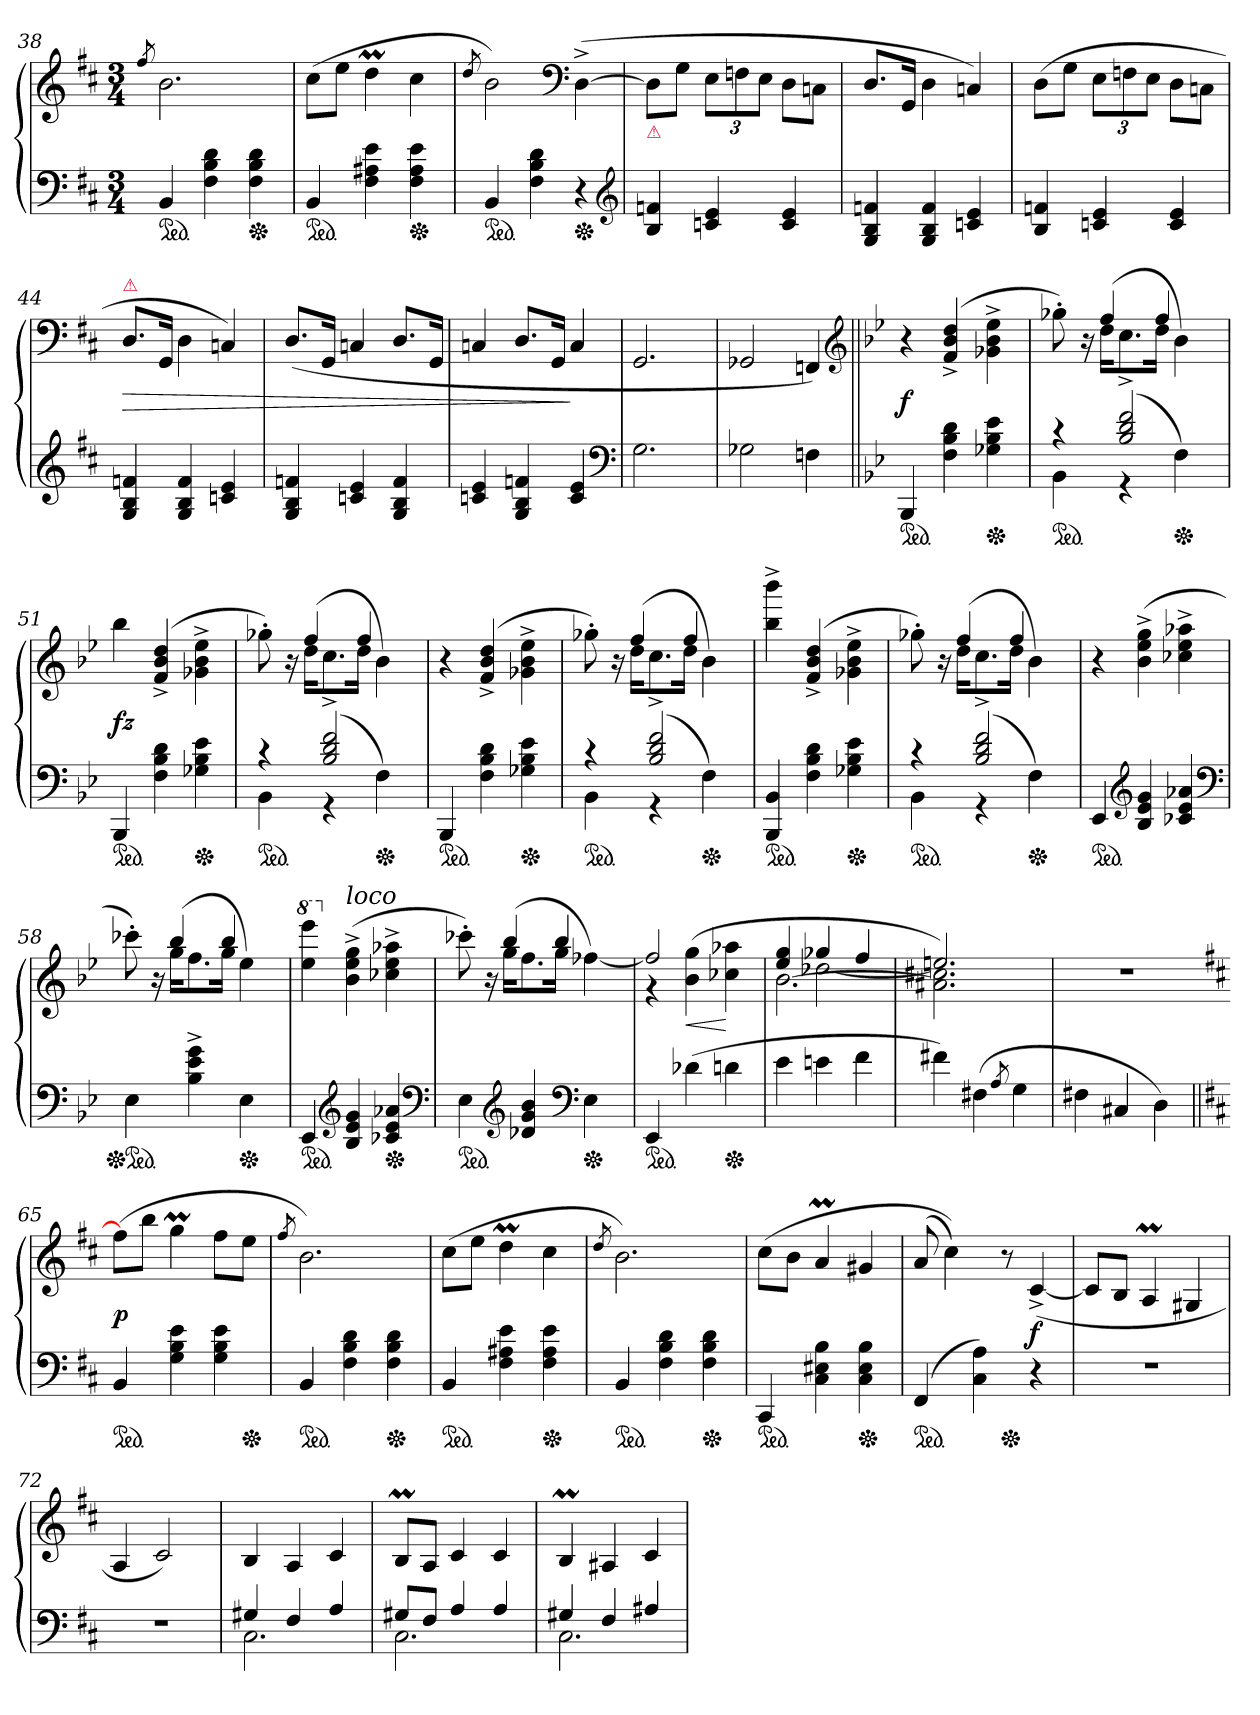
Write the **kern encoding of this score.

**kern	**kern	**dynam
*part1	*part1	*part1
*staff2	*staff1	*staff1/2
*clefF4	*clefG2	*
*k[f#c#]	*k[f#c#]	*
*b:	*b:	*
*M3/4	*M3/4	*
=38	=38	=38
.	8qff#/	.
*ped	*	*
4BB	2.b	.
4F# 4B 4d	.	.
*Xped	*	*
4F# 4B 4d	.	.
=39	=39	=39
*ped	*	*
4BB	(8cc#L	.
.	8eeJ	.
4F# 4A#X 4e	4ddM	.
*Xped	*	*
4F# 4A# 4e	4cc#	.
=40	=40	=40
.	8qdd/	.
*ped	*	*
4BB	2b)	.
4F# 4B 4d	.	.
*	*clefF4	*
*Xped	*	*
4r	([4D^<	.
*clefG2	*	*
=41	=41	=41
!	!LO:TX:b:i:color=crimson:t=⚠	!
4B 4fn	8DL]	.
.	8GJ	.
4cn 4e	12EL	.
.	12Fn	.
.	12EJ	.
4c 4e	8D\L	.
.	8Cn\J	.
=42	=42	=42
4G 4B 4fn	8.DL	.
.	16GGJk	.
4G 4B 4f	4D	.
4cn 4e	4Cn)	.
=43	=43	=43
4B 4fn	(8DL	.
.	8GJ	.
4cn 4e	12EL	.
.	12Fn	.
.	12EJ	.
4c 4e	8D\L	.
.	8Cn\J	.
=44	=44	=44
!	!LO:TX:a:color=crimson:t=⚠	!
!	!	!LO:HP:b
4G 4B 4fn	8.DL	>
.	16GGJk	.
4G 4B 4f	4D	.
4cn 4e	4Cn)	.
=45	=45	=45
4G 4B 4fn	(<8.DL	.
.	16GGJk	.
4cn 4e	4Cn	.
4G 4B 4f	8.DL	.
.	16GGJk	.
=46	=46	=46
4cn 4e	4Cn	.
4G 4B 4fn	8.DL	.
.	16GGJk	.
4c 4e	4C	]
*clefF4	*	*
=47	=47	=47
2.G	2.GG	.
=48	=48	=48
2G-X	2GG-X	.
4Fn	4FFn)	.
*	*clefG2	*
=49||	=49||	=49||
*k[b-e-]	*k[b-e-]	*
*ped	*	*
4BBB-	4r	f
4F 4B- 4d	(>4f^</ 4b-^</ 4dd^</	.
*Xped	*	*
4G-X 4B- 4e-	4g-X^< 4b-^< 4ee-^<	.
=50	=50	=50
*^	*^	*
*ped	*	*	*	*
4r	4BB-\	8gg-X')	8ryy	.
.	.	16ryy	16r	.
.	.	(4ff	16ddKL	.
(2B-^ 2d^ 2f^	4r	.	8.cc	.
.	.	4ff	16ddJk	.
*Xped	*	*	*	*
.	4F)	.	4b-)	.
.	.	16ryy	.	.
*v	*v	*	*	*
*	*v	*v	*
=51	=51	=51
*ped	*	*
4BBB-	4bb-	fz
4F 4B- 4d	(>4f^/ 4b-^/ 4dd^/	.
*Xped	*	*
4G-X 4B- 4e-	4g-X^< 4b-^< 4ee-^<	.
=52	=52	=52
*^	*^	*
*ped	*	*	*	*
4r	4BB-\	8gg-X')	8ryy	.
.	.	16ryy	16r	.
.	.	(4ff	16ddKL	.
(2B-^ 2d^ 2f^	4r	.	8.cc	.
.	.	4ff	16ddJk	.
*Xped	*	*	*	*
.	4F)	.	4b-)	.
.	.	16ryy	.	.
*v	*v	*	*	*
*	*v	*v	*
=53	=53	=53
*ped	*	*
4BBB-	4r	.
4F 4B- 4d	(4f^</ 4b-^</ 4dd^</	.
*Xped	*	*
4G-X 4B- 4e-	4g-X^< 4b-^< 4ee-^<	.
=54	=54	=54
*^	*^	*
*ped	*	*	*	*
4r	4BB-	8gg-X')	8ryy	.
.	.	16ryy	16r	.
.	.	(4ff	16ddKL	.
(2B-^ 2d^ 2f^	4r	.	8.cc	.
.	.	4ff	16ddJk	.
*Xped	*	*	*	*
.	4F)	.	4b-)	.
.	.	16ryy	.	.
*v	*v	*	*	*
*	*v	*v	*
=55	=55	=55
*ped	*	*
4BBB- 4BB-	4bb-^< 4bbb-^<	.
4F 4B- 4d	(>4f^< 4b-^< 4dd^<	.
*Xped	*	*
4G-X 4B- 4e-	4g-X^< 4b-^< 4ee-^<	.
=56	=56	=56
*^	*^	*
*ped	*	*	*	*
4r	4BB-	8gg-X')	8ryy	.
.	.	16ryy	16r	.
.	.	(4ff	16ddKL	.
(2B-^ 2d^ 2f^	4r	.	8.cc	.
.	.	4ff	16ddJk	.
*Xped	*	*	*	*
.	4F)	.	4b-)	.
.	.	16ryy	.	.
*v	*v	*	*	*
*	*v	*v	*
=57	=57	=57
*ped	*	*
4EE-	4r	.
*clefG2	*	*
4B- 4e- 4g	(4b-^< 4ee-^< 4gg^<	.
4c-X 4e- 4a-X	4cc-X^< 4ee-^< 4aa-X^<	.
*clefF4	*	*
=58	=58	=58
*	*^	*
*Xped	*	*	*
*ped	*	*	*
4E-	8ccc-X')	8ryy	.
.	16ryy	16r	.
.	(4bb-	16ggKL	.
4B-^ 4e-^ 4g^	.	8.ff	.
.	4bb-	16ggJk	.
*Xped	*	*	*
4E-	.	4ee-)	.
.	16ryy	.	.
*	*v	*v	*
=59	=59	=59
*	*8va	*
*ped	*	*
4EE-	4eee- 4eeee-	.
*clefG2	*	*
*	*X8va	*
!	!LO:TX:a:i:t=loco	!
4B- 4e- 4g	(4b-^< 4ee-^< 4gg^<	.
*Xped	*	*
4c-X 4e- 4a-X	4cc-X^< 4ee-^< 4aa-X^<	.
*clefF4	*	*
=60	=60	=60
*	*^	*
*ped	*	*	*
4E-	8ccc-X')	8ryy	.
.	16ryy	16r	.
.	(4bb-	16ggKL	.
*clefG2	*	*	*
4d-X 4g 4b-	.	8.ff	.
.	4bb-	16ggJk	.
*clefF4	*	*	*
*Xped	*	*	*
4E-	.	[4ff-X)	.
.	16ryy	.	.
=61	=61	=61	=61
*ped	*	*	*
4EE-	2ff-]	4r	.
(4d-X	.	(>4b- 4gg	<
*Xped	*	*	*
4dn	4ryy	4cc-X 4aa-X	[
=62	=62	=62	=62
*	*	*^	*
4e-	4ryy	4ee-/ 4gg/	[2.b-\	.
4en	4gg-X	[2dd-X	.	.
4f	4ff	.	.	.
*	*	*v	*v	*
=63	=63	=63	=63
4f#X)	2.een)	2.a#X] 2.cc#X]	.
(4F#X	.	.	.
8qA/	.	.	.
4G	.	.	.
*	*v	*v	*
=64	=64	=64
4F#X	2.r	.
4C#X	.	.
4D)	.	.
=65||	=65	=65
*k[f#c#]	*k[f#c#]	*
*ped	*	*
4BB	(8ff#L]	p
.	8bbJ	.
4G 4B 4e	4ggM	.
4G 4B 4e	8ff#L	.
*Xped	*	*
.	8eeJ	.
=66	=66	=66
.	8qff#/	.
*ped	*	*
4BB	2.b)	.
4F# 4B 4d	.	.
*Xped	*	*
4F# 4B 4d	.	.
=67	=67	=67
*ped	*	*
4BB	(8cc#L	.
.	8eeJ	.
4F# 4A#X 4e	4ddM	.
*Xped	*	*
4F# 4A# 4e	4cc#	.
=68	=68	=68
.	8qdd/	.
*ped	*	*
4BB	2.b)	.
4F# 4B 4d	.	.
*Xped	*	*
4F# 4B 4d	.	.
=69	=69	=69
*ped	*	*
4CC#	(8cc#L	.
.	8bJ	.
4C# 4E#X 4B	4aM	.
*Xped	*	*
4C# 4E# 4B	4g#X	.
=70	=70	=70
*ped	*	*
(4FF#	(8a	.
.	4cc#))	.
4C# 4A)	.	.
*Xped	*	*
.	8r	.
4r	([4c#^>	f
=71	=71	=71
2.r	8c#L]	.
.	8BJ	.
.	4AM	.
.	4G#X	.
=72	=72	=72
2.r	4A	.
.	2c#)	.
=73	=73	=73
*^	*	*
4G#X	2.C#	4B	.
4F#	.	4A	.
4A	.	4c#	.
=74	=74	=74	=74
8G#XL	2.C#	8BML	.
8F#J	.	8AJ	.
4A	.	4c#	.
4A	.	4c#	.
=75	=75	=75	=75
4G#X	2.C#	4BM	.
4F#	.	4A#X	.
4A#X	.	4c#	.
*v	*v	*	*
=	=	=
*-	*-	*-
